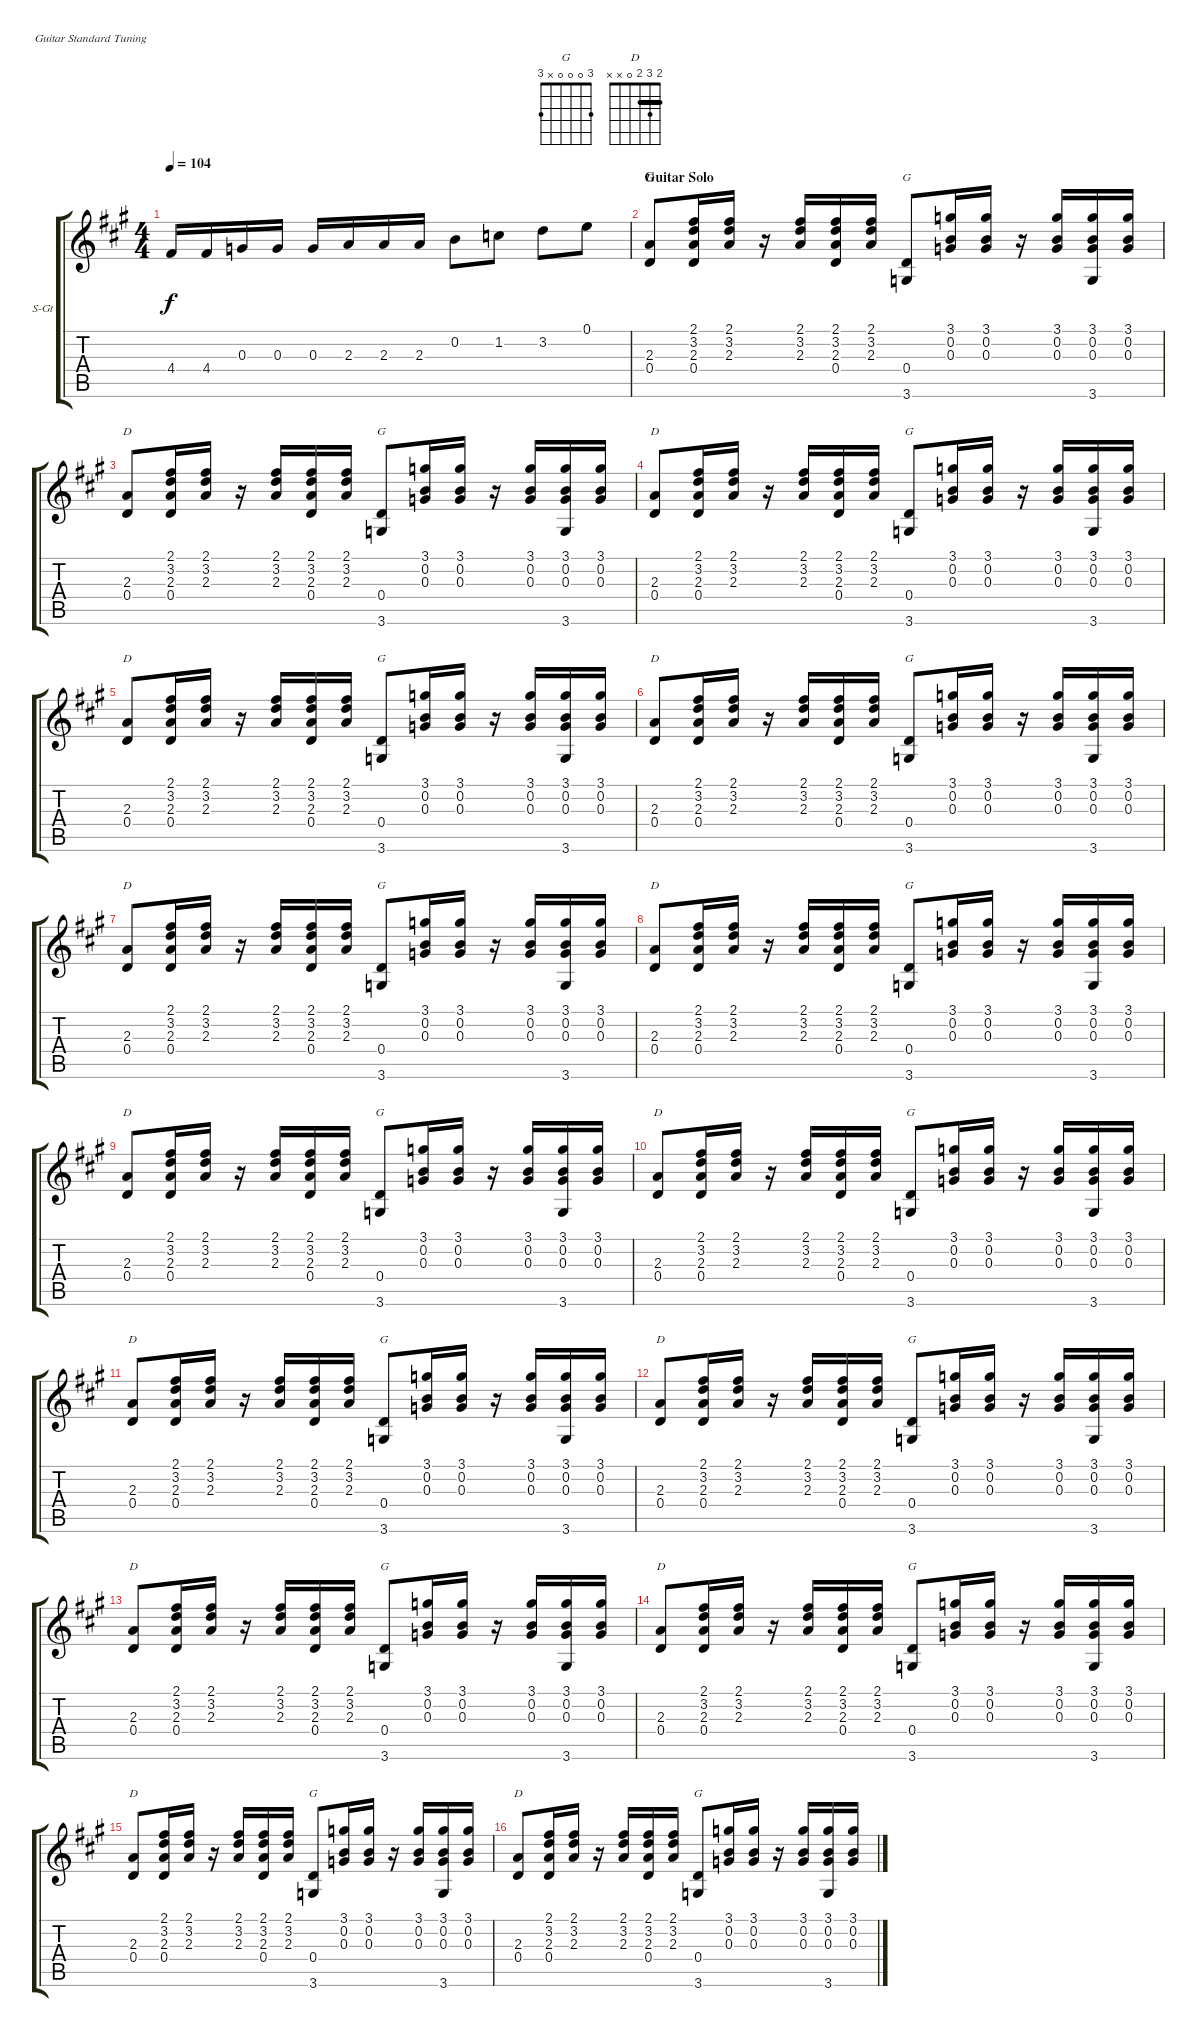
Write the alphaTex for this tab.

\bracketExtendMode groupsimilarinstruments
\firstSystemTrackNameOrientation horizontal
\otherSystemsTrackNameOrientation horizontal
\track ("Steel Guitar" "S-Gt") {instrument acousticguitarsteel}
\staff {score tabs}
\tuning (E4 B3 G3 D3 A2 E2)
\chord ("G" 3 0 0 0 x 3) {showfingering false}
\chord ("D" 2 3 2 0 x x) {showfingering false barre 2}
\ts (4 4)
\tempo 104
\clef g2
\ks a
4.4.16{dy f} 4.4.16 0.3.16 0.3.16 0.3.16 2.3.16 2.3.16 2.3.16 0.2.8 1.2.8 3.2.8 0.1.8 |
\section ("" "Guitar Solo")
(2.3 0.4).8{ch "D"} (2.1 3.2 2.3 0.4).16 (2.1 3.2 2.3).16 r.16 (2.1 3.2 2.3).16 (2.1 3.2 2.3 0.4).16 (2.1 3.2 2.3).16 (0.4 3.6).8{ch "G"} (3.1 0.2 0.3).16 (3.1 0.2 0.3).16 r.16 (3.1 0.2 0.3).16 (3.1 0.2 0.3 3.6).16 (3.1 0.2 0.3).16 |
(2.3 0.4).8{ch "D"} (2.1 3.2 2.3 0.4).16 (2.1 3.2 2.3).16 r.16 (2.1 3.2 2.3).16 (2.1 3.2 2.3 0.4).16 (2.1 3.2 2.3).16 (0.4 3.6).8{ch "G"} (3.1 0.2 0.3).16 (3.1 0.2 0.3).16 r.16 (3.1 0.2 0.3).16 (3.1 0.2 0.3 3.6).16 (3.1 0.2 0.3).16 |
(2.3 0.4).8{ch "D"} (2.1 3.2 2.3 0.4).16 (2.1 3.2 2.3).16 r.16 (2.1 3.2 2.3).16 (2.1 3.2 2.3 0.4).16 (2.1 3.2 2.3).16 (0.4 3.6).8{ch "G"} (3.1 0.2 0.3).16 (3.1 0.2 0.3).16 r.16 (3.1 0.2 0.3).16 (3.1 0.2 0.3 3.6).16 (3.1 0.2 0.3).16 |
(2.3 0.4).8{ch "D"} (2.1 3.2 2.3 0.4).16 (2.1 3.2 2.3).16 r.16 (2.1 3.2 2.3).16 (2.1 3.2 2.3 0.4).16 (2.1 3.2 2.3).16 (0.4 3.6).8{ch "G"} (3.1 0.2 0.3).16 (3.1 0.2 0.3).16 r.16 (3.1 0.2 0.3).16 (3.1 0.2 0.3 3.6).16 (3.1 0.2 0.3).16 |
(2.3 0.4).8{ch "D"} (2.1 3.2 2.3 0.4).16 (2.1 3.2 2.3).16 r.16 (2.1 3.2 2.3).16 (2.1 3.2 2.3 0.4).16 (2.1 3.2 2.3).16 (0.4 3.6).8{ch "G"} (3.1 0.2 0.3).16 (3.1 0.2 0.3).16 r.16 (3.1 0.2 0.3).16 (3.1 0.2 0.3 3.6).16 (3.1 0.2 0.3).16 |
(2.3 0.4).8{ch "D"} (2.1 3.2 2.3 0.4).16 (2.1 3.2 2.3).16 r.16 (2.1 3.2 2.3).16 (2.1 3.2 2.3 0.4).16 (2.1 3.2 2.3).16 (0.4 3.6).8{ch "G"} (3.1 0.2 0.3).16 (3.1 0.2 0.3).16 r.16 (3.1 0.2 0.3).16 (3.1 0.2 0.3 3.6).16 (3.1 0.2 0.3).16 |
(2.3 0.4).8{ch "D"} (2.1 3.2 2.3 0.4).16 (2.1 3.2 2.3).16 r.16 (2.1 3.2 2.3).16 (2.1 3.2 2.3 0.4).16 (2.1 3.2 2.3).16 (0.4 3.6).8{ch "G"} (3.1 0.2 0.3).16 (3.1 0.2 0.3).16 r.16 (3.1 0.2 0.3).16 (3.1 0.2 0.3 3.6).16 (3.1 0.2 0.3).16 |
(2.3 0.4).8{ch "D"} (2.1 3.2 2.3 0.4).16 (2.1 3.2 2.3).16 r.16 (2.1 3.2 2.3).16 (2.1 3.2 2.3 0.4).16 (2.1 3.2 2.3).16 (0.4 3.6).8{ch "G"} (3.1 0.2 0.3).16 (3.1 0.2 0.3).16 r.16 (3.1 0.2 0.3).16 (3.1 0.2 0.3 3.6).16 (3.1 0.2 0.3).16 |
(2.3 0.4).8{ch "D"} (2.1 3.2 2.3 0.4).16 (2.1 3.2 2.3).16 r.16 (2.1 3.2 2.3).16 (2.1 3.2 2.3 0.4).16 (2.1 3.2 2.3).16 (0.4 3.6).8{ch "G"} (3.1 0.2 0.3).16 (3.1 0.2 0.3).16 r.16 (3.1 0.2 0.3).16 (3.1 0.2 0.3 3.6).16 (3.1 0.2 0.3).16 |
(2.3 0.4).8{ch "D"} (2.1 3.2 2.3 0.4).16 (2.1 3.2 2.3).16 r.16 (2.1 3.2 2.3).16 (2.1 3.2 2.3 0.4).16 (2.1 3.2 2.3).16 (0.4 3.6).8{ch "G"} (3.1 0.2 0.3).16 (3.1 0.2 0.3).16 r.16 (3.1 0.2 0.3).16 (3.1 0.2 0.3 3.6).16 (3.1 0.2 0.3).16 |
(2.3 0.4).8{ch "D"} (2.1 3.2 2.3 0.4).16 (2.1 3.2 2.3).16 r.16 (2.1 3.2 2.3).16 (2.1 3.2 2.3 0.4).16 (2.1 3.2 2.3).16 (0.4 3.6).8{ch "G"} (3.1 0.2 0.3).16 (3.1 0.2 0.3).16 r.16 (3.1 0.2 0.3).16 (3.1 0.2 0.3 3.6).16 (3.1 0.2 0.3).16 |
(2.3 0.4).8{ch "D"} (2.1 3.2 2.3 0.4).16 (2.1 3.2 2.3).16 r.16 (2.1 3.2 2.3).16 (2.1 3.2 2.3 0.4).16 (2.1 3.2 2.3).16 (0.4 3.6).8{ch "G"} (3.1 0.2 0.3).16 (3.1 0.2 0.3).16 r.16 (3.1 0.2 0.3).16 (3.1 0.2 0.3 3.6).16 (3.1 0.2 0.3).16 |
(2.3 0.4).8{ch "D"} (2.1 3.2 2.3 0.4).16 (2.1 3.2 2.3).16 r.16 (2.1 3.2 2.3).16 (2.1 3.2 2.3 0.4).16 (2.1 3.2 2.3).16 (0.4 3.6).8{ch "G"} (3.1 0.2 0.3).16 (3.1 0.2 0.3).16 r.16 (3.1 0.2 0.3).16 (3.1 0.2 0.3 3.6).16 (3.1 0.2 0.3).16 |
(2.3 0.4).8{ch "D"} (2.1 3.2 2.3 0.4).16 (2.1 3.2 2.3).16 r.16 (2.1 3.2 2.3).16 (2.1 3.2 2.3 0.4).16 (2.1 3.2 2.3).16 (0.4 3.6).8{ch "G"} (3.1 0.2 0.3).16 (3.1 0.2 0.3).16 r.16 (3.1 0.2 0.3).16 (3.1 0.2 0.3 3.6).16 (3.1 0.2 0.3).16 |
(2.3 0.4).8{ch "D"} (2.1 3.2 2.3 0.4).16 (2.1 3.2 2.3).16 r.16 (2.1 3.2 2.3).16 (2.1 3.2 2.3 0.4).16 (2.1 3.2 2.3).16 (0.4 3.6).8{ch "G"} (3.1 0.2 0.3).16 (3.1 0.2 0.3).16 r.16 (3.1 0.2 0.3).16 (3.1 0.2 0.3 3.6).16 (3.1 0.2 0.3).16
